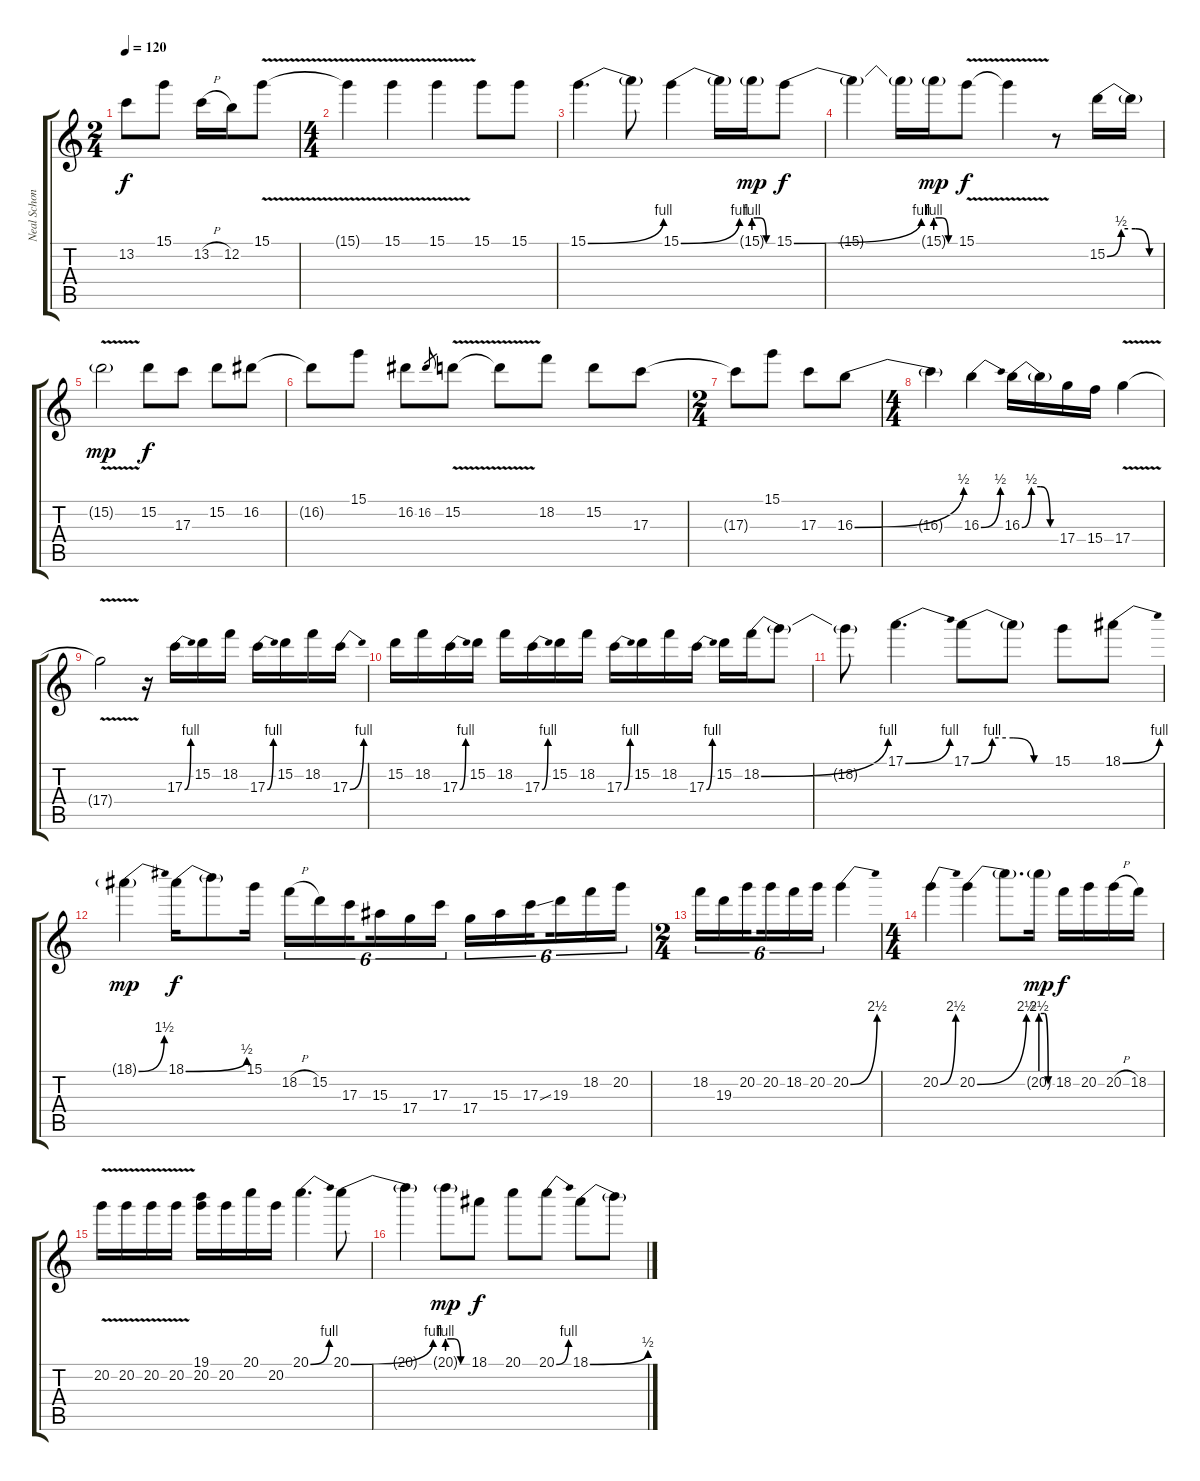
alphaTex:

\track ("Neal Schon" "Neal Schon") {instrument distortionguitar}
\staff {score tabs}
\tuning (E4 B3 G3 D3 A2 E2) {hide}
\ts (2 4)
\tempo 120
\clef g2
\ks c
13.2.8{dy f} 15.1.8 13.2{h}.16 12.2.16 15.1{v}.8 |
\ts (4 4)
15.1{t}.4 15.1{v}.4 15.1{v}.4 15.1.8 15.1.8 |
15.1{be (bend 0 0 60 4)}.4{d} 15.1{t}.8 15.1{be (bend 0 0 60 4)}.4 15.1{t}.16 15.1{be (custom 0 4 20 4 40 0 60 0) g}.16{dy mp} 15.1{be (bend 0 0 60 4)}.8{dy f} |
15.1{t}.4 15.1{t}.16 15.1{be (custom 0 4 20 4 40 0 60 0) g}.16{dy mp} 15.1{v}.8{dy f} 15.1{t}.4 r.8 15.2{be (custom 0 0 15 2 30 2 45 0 60 0)}.16 15.2{t}.16 |
15.2{v g}.2{dy mp} 15.2.8{dy f} 17.3.8 15.2.8 16.2.8 |
16.2{t}.8 15.1.8 16.2.8 16.2.8{gr} 15.2{v}.8 15.2{t}.8 18.2.8 15.2.8 17.3.8 |
\ts (2 4)
17.3{t}.8 15.1.8 17.3.8 16.3{be (bend 0 0 60 2)}.8 |
\ts (4 4)
16.3{t}.4 16.3{be (bend 0 0 60 2)}.4 16.3{be (custom 0 0 15 2 30 2 45 0 60 0)}.16 16.3{t}.16 17.4.16 15.4.16 17.4{v}.4 |
17.4{t}.2 r.16 17.3{be (bend 0 0 60 4)}.16 15.2.16 18.2.16 17.3{be (bend 0 0 60 4)}.16 15.2.16 18.2.16 17.3{be (bend 0 0 60 4)}.16 |
15.2.16 18.2.16 17.3{be (bend 0 0 60 4)}.16 15.2.16 18.2.16 17.3{be (bend 0 0 60 4)}.16 15.2.16 18.2.16 17.3{be (bend 0 0 60 4)}.16 15.2.16 18.2.16 17.3{be (bend 0 0 60 4)}.16 15.2.16 18.2{be (bend 0 0 60 4)}.16 18.2{t}.8 |
18.2{t}.8 17.1{be (bend 0 0 60 4)}.4{d} 17.1{be (custom 0 0 15 4 30 4 45 0 60 0)}.8 17.1{t}.8 15.1.8 18.1{be (bend 0 0 60 4)}.8 |
18.1{be (bend 0 0 60 6) g}.4{dy mp} 18.1{be (bend 0 0 60 2)}.16{dy f} 18.1{t}.8 15.1.16 18.2{h}.16{tu (6 4)} 15.2.16{tu (6 4)} 17.3.16{tu (6 4) beam splitsecondary} 15.3.16{tu (6 4)} 17.4.16{tu (6 4)} 17.3.16{tu (6 4)} 17.4.16{tu (6 4)} 15.3.16{tu (6 4)} 17.3{ss}.16{tu (6 4) beam splitsecondary} 19.3.16{tu (6 4)} 18.2.16{tu (6 4)} 20.2.16{tu (6 4)} |
\ts (2 4)
18.2.16{tu (6 4)} 19.3.16{tu (6 4)} 20.2.16{tu (6 4) beam splitsecondary} 20.2.16{tu (6 4)} 18.2.16{tu (6 4)} 20.2.16{tu (6 4)} 20.2{be (bend 0 0 60 10)}.4 |
\ts (4 4)
20.2{be (bend 0 0 60 10)}.4 20.2{be (bend 0 0 60 10)}.4 20.2{t}.8{d} 20.2{be (custom 0 10 20 10 40 0 60 0) g}.16{dy mp} 18.2.16{dy f} 20.2.16 20.2{h}.16 18.2.16 |
20.2{v}.16 20.2{v}.16 20.2{v}.16 20.2{v}.16 (19.1 20.2).16 20.2.16 20.1.16 20.2.16 20.1{be (bend 0 0 60 4)}.4{d} 20.1{be (bend 0 0 60 4)}.8 |
20.1{t}.4 20.1{be (custom 0 4 20 4 40 0 60 0) g}.8{dy mp} 18.1.8{dy f} 20.1.8 20.1{be (bend 0 0 60 4)}.8 18.1{be (bend 0 0 60 2)}.8 18.1{t}.8
